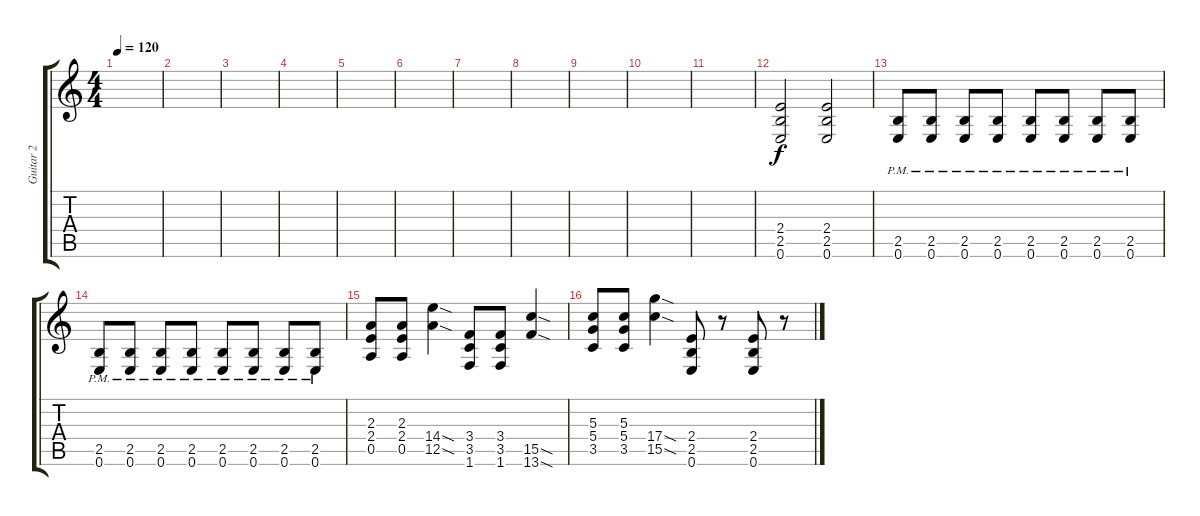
\track ("Guitar 2" "Guitar 2") {instrument distortionguitar}
\staff {score tabs}
\tuning (E4 B3 G3 D3 A2 E2) {hide}
\ts (4 4)
\tempo 120
\clef g2
\ks c
|
|
|
|
|
|
|
|
|
|
|
(2.4 2.5 0.6).2 (2.4 2.5 0.6).2 |
(2.5{pm} 0.6{pm}).8 (2.5{pm} 0.6{pm}).8 (2.5{pm} 0.6{pm}).8 (2.5{pm} 0.6{pm}).8 (2.5{pm} 0.6{pm}).8 (2.5{pm} 0.6{pm}).8 (2.5{pm} 0.6{pm}).8 (2.5{pm} 0.6{pm}).8 |
(2.5{pm} 0.6{pm}).8 (2.5{pm} 0.6{pm}).8 (2.5{pm} 0.6{pm}).8 (2.5{pm} 0.6{pm}).8 (2.5{pm} 0.6{pm}).8 (2.5{pm} 0.6{pm}).8 (2.5{pm} 0.6{pm}).8 (2.5{pm} 0.6{pm}).8 |
(2.3 2.4 0.5).8 (2.3 2.4 0.5).8 (14.4{sod} 12.5{sod}).4 (3.4 3.5 1.6).8 (3.4 3.5 1.6).8 (15.5{sod} 13.6{sod}).4 |
(5.3 5.4 3.5).8 (5.3 5.4 3.5).8 (17.4{sod} 15.5{sod}).4 (2.4 2.5 0.6).8 r.8 (2.4 2.5 0.6).8 r.8
